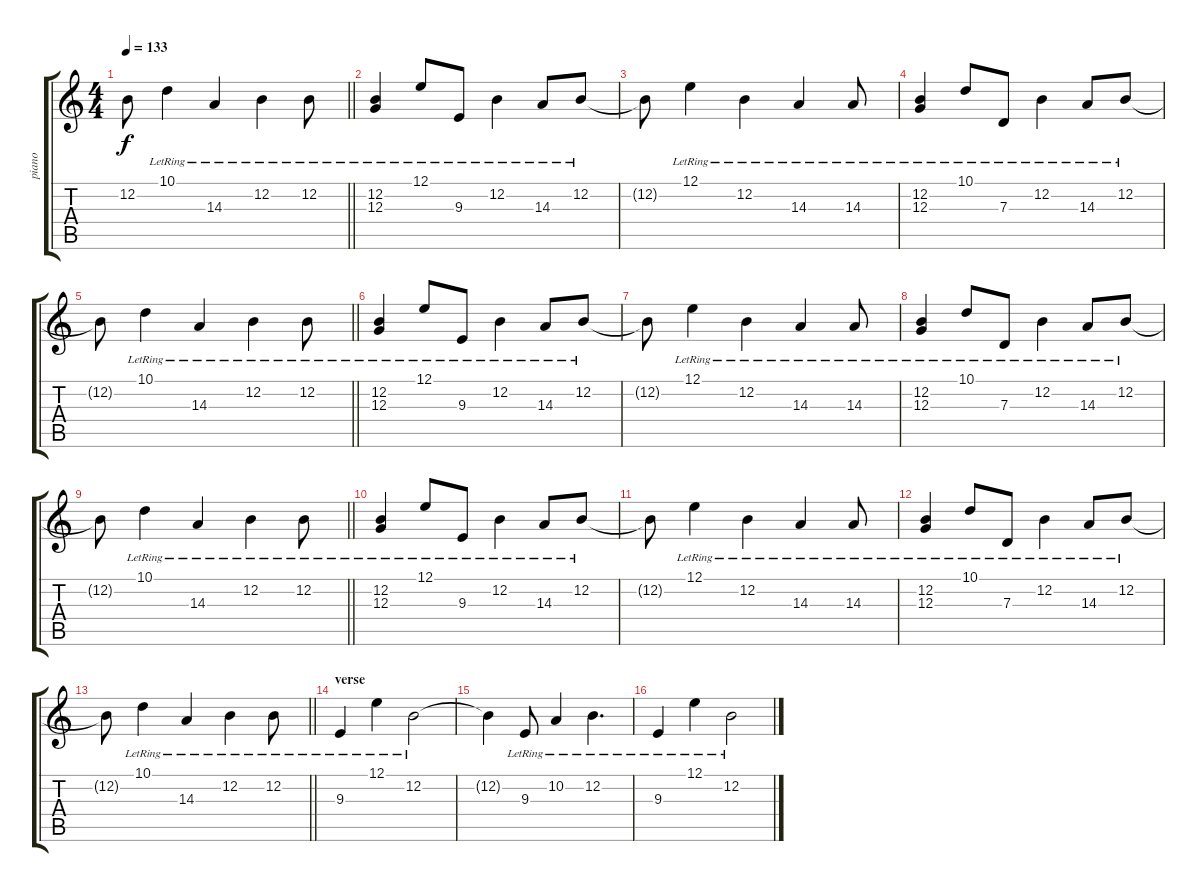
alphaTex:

\track ("piano" "piano") {instrument brightacousticpiano}
\staff {score tabs}
\tuning (E4 B3 G3 D3 A2 E2) {hide}
\ts (4 4)
\tempo 133
\clef g2
\barLineRight lightlight
\ks c
12.2{t}.8{dy f} 10.1{lr}.4 14.3{lr}.4 12.2{lr}.4 12.2{lr}.8 |
(12.2{lr} 12.3{lr}).4 12.1{lr}.8 9.3{lr}.8 12.2{lr}.4 14.3{lr}.8 12.2{lr}.8 |
12.2{t}.8 12.1{lr}.4 12.2{lr}.4 14.3{lr}.4 14.3{lr}.8 |
(12.2{lr} 12.3{lr}).4 10.1{lr}.8 7.3{lr}.8 12.2{lr}.4 14.3{lr}.8 12.2{lr}.8 |
\barLineRight lightlight
12.2{t}.8 10.1{lr}.4 14.3{lr}.4 12.2{lr}.4 12.2{lr}.8 |
(12.2{lr} 12.3{lr}).4 12.1{lr}.8 9.3{lr}.8 12.2{lr}.4 14.3{lr}.8 12.2{lr}.8 |
12.2{t}.8 12.1{lr}.4 12.2{lr}.4 14.3{lr}.4 14.3{lr}.8 |
(12.2{lr} 12.3{lr}).4 10.1{lr}.8 7.3{lr}.8 12.2{lr}.4 14.3{lr}.8 12.2{lr}.8 |
\barLineRight lightlight
12.2{t}.8 10.1{lr}.4 14.3{lr}.4 12.2{lr}.4 12.2{lr}.8 |
(12.2{lr} 12.3{lr}).4 12.1{lr}.8 9.3{lr}.8 12.2{lr}.4 14.3{lr}.8 12.2{lr}.8 |
12.2{t}.8 12.1{lr}.4 12.2{lr}.4 14.3{lr}.4 14.3{lr}.8 |
(12.2{lr} 12.3{lr}).4 10.1{lr}.8 7.3{lr}.8 12.2{lr}.4 14.3{lr}.8 12.2{lr}.8 |
\barLineRight lightlight
12.2{t}.8 10.1{lr}.4 14.3{lr}.4 12.2{lr}.4 12.2{lr}.8 |
\section ("" "verse")
9.3{lr}.4 12.1{lr}.4 12.2{lr}.2 |
12.2{t}.4 9.3{lr}.8 10.2{lr}.4 12.2{lr}.4{d} |
9.3{lr}.4 12.1{lr}.4 12.2{lr}.2
